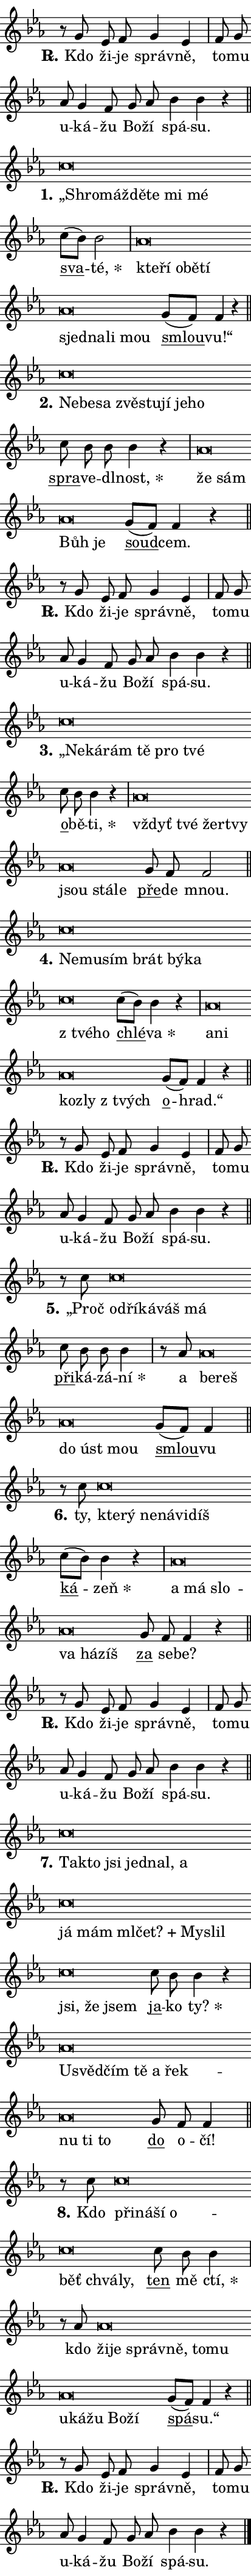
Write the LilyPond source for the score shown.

\version "2.22.1"
\header { tagline = "" }
\paper {
  indent = 0\cm
  top-margin = 0\cm
  right-margin = 0\cm
  bottom-margin = 0\cm
  left-margin = 0\cm
  paper-width = 7\cm
  page-breaking = #ly:one-page-breaking
  system-system-spacing.basic-distance = #11
  score-system-spacing.basic-distance = #11
  ragged-last = ##f
}


%% Author: Thomas Morley
%% https://lists.gnu.org/archive/html/lilypond-user/2020-05/msg00002.html
#(define (line-position grob)
"Returns position of @var[grob} in current system:
   @code{'start}, if at first time-step
   @code{'end}, if at last time-step
   @code{'middle} otherwise
"
  (let* ((col (ly:item-get-column grob))
         (ln (ly:grob-object col 'left-neighbor))
         (rn (ly:grob-object col 'right-neighbor))
         (col-to-check-left (if (ly:grob? ln) ln col))
         (col-to-check-right (if (ly:grob? rn) rn col))
         (break-dir-left
           (and
             (ly:grob-property col-to-check-left 'non-musical #f)
             (ly:item-break-dir col-to-check-left)))
         (break-dir-right
           (and
             (ly:grob-property col-to-check-right 'non-musical #f)
             (ly:item-break-dir col-to-check-right))))
        (cond ((eqv? 1 break-dir-left) 'start)
              ((eqv? -1 break-dir-right) 'end)
              (else 'middle))))

#(define (tranparent-at-line-position vctor)
  (lambda (grob)
  "Relying on @code{line-position} select the relevant enry from @var{vctor}.
Used to determine transparency,"
    (case (line-position grob)
      ((end) (not (vector-ref vctor 0)))
      ((middle) (not (vector-ref vctor 1)))
      ((start) (not (vector-ref vctor 2))))))

noteHeadBreakVisibility =
#(define-music-function (break-visibility)(vector?)
"Makes @code{NoteHead}s transparent relying on @var{break-visibility}"
#{
  \override NoteHead.transparent =
    #(tranparent-at-line-position break-visibility)
#})

#(define delete-ledgers-for-transparent-note-heads
  (lambda (grob)
    "Reads whether a @code{NoteHead} is transparent.
If so this @code{NoteHead} is removed from @code{'note-heads} from
@var{grob}, which is supposed to be @code{LedgerLineSpanner}.
As a result ledgers are not printed for this @code{NoteHead}"
    (let* ((nhds-array (ly:grob-object grob 'note-heads))
           (nhds-list
             (if (ly:grob-array? nhds-array)
                 (ly:grob-array->list nhds-array)
                 '()))
           ;; Relies on the transparent-property being done before
           ;; Staff.LedgerLineSpanner.after-line-breaking is executed.
           ;; This is fragile ...
           (to-keep
             (remove
               (lambda (nhd)
                 (ly:grob-property nhd 'transparent #f))
               nhds-list)))
      ;; TODO find a better method to iterate over grob-arrays, similiar
      ;; to filter/remove etc for lists
      ;; For now rebuilt from scratch
      (set! (ly:grob-object grob 'note-heads)  '())
      (for-each
        (lambda (nhd)
          (ly:pointer-group-interface::add-grob grob 'note-heads nhd))
        to-keep))))

hideNotes = {
  \noteHeadBreakVisibility #begin-of-line-visible
}
unHideNotes = {
  \noteHeadBreakVisibility #all-visible
}

% work-around for resetting accidentals
% https://lilypond.org/doc/v2.23/Documentation/notation/displaying-rhythms#unmetered-music
cadenzaMeasure = {
  \cadenzaOff
  \partial 1024 s1024
  \cadenzaOn
}

#(define-markup-command (accent layout props text) (markup?)
  "Underline accented syllable"
  (interpret-markup layout props
    #{\markup \override #'(offset . 4.3) \underline { #text }#}))

responsum = \markup \concat {
  "R" \hspace #-1.05 \path #0.1 #'((moveto 0 0.07) (lineto 0.9 0.8)) \hspace #0.05 "."
}

\layout {
    \context {
        \Staff
        \remove "Time_signature_engraver"
        \override LedgerLineSpanner.after-line-breaking = #delete-ledgers-for-transparent-note-heads
    }
    \context {
        \Voice {
            \override NoteHead.output-attributes = #'((class . "notehead"))
            \override Hairpin.height = #0.55
        }
    }
    \context {
        \Lyrics {
            \override StanzaNumber.output-attributes = #'((class . "stanzanumber"))
            \override LyricSpace.minimum-distance = #0.9
            \override LyricText.font-name = #"TeX Gyre Schola"
            \override LyricText.font-size = 1
            \override StanzaNumber.font-name = #"TeX Gyre Schola Bold"
            \override StanzaNumber.font-size = 1
        }
    }
}

% magnetic-lyrics.ily
%
%   written by
%     Jean Abou Samra <jean@abou-samra.fr>
%     Werner Lemberg <wl@gnu.org>
%
%   adapted by
%     Jiri Hon <jiri.hon@gmail.com>
%
% Version 2022-Apr-15

% https://www.mail-archive.com/lilypond-user@gnu.org/msg149350.html

#(define (Left_hyphen_pointer_engraver context)
   "Collect syllable-hyphen-syllable occurrences in lyrics and store
them in properties.  This engraver only looks to the left.  For
example, if the lyrics input is @code{foo -- bar}, it does the
following.

@itemize @bullet
@item
Set the @code{text} property of the @code{LyricHyphen} grob between
@q{foo} and @q{bar} to @code{foo}.

@item
Set the @code{left-hyphen} property of the @code{LyricText} grob with
text @q{foo} to the @code{LyricHyphen} grob between @q{foo} and
@q{bar}.
@end itemize

Use this auxiliary engraver in combination with the
@code{lyric-@/text::@/apply-@/magnetic-@/offset!} hook."
   (let ((hyphen #f)
         (text #f))
     (make-engraver
      (acknowledgers
       ((lyric-syllable-interface engraver grob source-engraver)
        (set! text grob)))
      (end-acknowledgers
       ((lyric-hyphen-interface engraver grob source-engraver)
        ;(when (not (grob::has-interface grob 'lyric-space-interface))
          (set! hyphen grob)));)
      ((stop-translation-timestep engraver)
       (when (and text hyphen)
         (ly:grob-set-object! text 'left-hyphen hyphen))
       (set! text #f)
       (set! hyphen #f)))))

#(define (lyric-text::apply-magnetic-offset! grob)
   "If the space between two syllables is less than the value in
property @code{LyricText@/.details@/.squash-threshold}, move the right
syllable to the left so that it gets concatenated with the left
syllable.

Use this function as a hook for
@code{LyricText@/.after-@/line-@/breaking} if the
@code{Left_@/hyphen_@/pointer_@/engraver} is active."
   (let ((hyphen (ly:grob-object grob 'left-hyphen #f)))
     (when hyphen
       (let ((left-text (ly:spanner-bound hyphen LEFT)))
         (when (grob::has-interface left-text 'lyric-syllable-interface)
           (let* ((common (ly:grob-common-refpoint grob left-text X))
                  (this-x-ext (ly:grob-extent grob common X))
                  (left-x-ext
                   (begin
                     ;; Trigger magnetism for left-text.
                     (ly:grob-property left-text 'after-line-breaking)
                     (ly:grob-extent left-text common X)))
                  ;; `delta` is the gap width between two syllables.
                  (delta (- (interval-start this-x-ext)
                            (interval-end left-x-ext)))
                  (details (ly:grob-property grob 'details))
                  (threshold (assoc-get 'squash-threshold details 0.2)))
             (when (< delta threshold)
               (let* (;; We have to manipulate the input text so that
                      ;; ligatures crossing syllable boundaries are not
                      ;; disabled.  For languages based on the Latin
                      ;; script this is essentially a beautification.
                      ;; However, for non-Western scripts it can be a
                      ;; necessity.
                      (lt (ly:grob-property left-text 'text))
                      (rt (ly:grob-property grob 'text))
                      (is-space (grob::has-interface hyphen 'lyric-space-interface))
                      (space (if is-space " " ""))
                      (space-markup (grob-interpret-markup grob " "))
                      (space-size (interval-length (ly:stencil-extent space-markup X)))
                      (extra-delta (if is-space space-size 0))
                      ;; Append new syllable.
                      (ltrt-space (if (and (string? lt) (string? rt))
                                (string-append lt space rt)
                                (make-concat-markup (list lt space rt))))
                      ;; Right-align `ltrt` to the right side.
                      (ltrt-space-markup (grob-interpret-markup
                               grob
                               (make-translate-markup
                                (cons (interval-length this-x-ext) 0)
                                (make-right-align-markup ltrt-space)))))
                 (begin
                   ;; Don't print `left-text`.
                   (ly:grob-set-property! left-text 'stencil #f)
                   ;; Set text and stencil (which holds all collected
                   ;; syllables so far) and shift it to the left.
                   (ly:grob-set-property! grob 'text ltrt-space)
                   (ly:grob-set-property! grob 'stencil ltrt-space-markup)
                   (ly:grob-translate-axis! grob (- (- delta extra-delta)) X))))))))))


#(define (lyric-hyphen::displace-bounds-first grob)
   ;; Make very sure this callback isn't triggered too early.
   (let ((left (ly:spanner-bound grob LEFT))
         (right (ly:spanner-bound grob RIGHT)))
     (ly:grob-property left 'after-line-breaking)
     (ly:grob-property right 'after-line-breaking)
     (ly:lyric-hyphen::print grob)))

squashThreshold = #0.4

\layout {
  \context {
    \Lyrics
    \consists #Left_hyphen_pointer_engraver
    \override LyricText.after-line-breaking =
      #lyric-text::apply-magnetic-offset!
    \override LyricHyphen.stencil = #lyric-hyphen::displace-bounds-first
    \override LyricText.details.squash-threshold = \squashThreshold
    \override LyricHyphen.minimum-distance = 0
    \override LyricHyphen.minimum-length = \squashThreshold
  }
}

squash = \override LyricText.details.squash-threshold = 9999
unSquash = \override LyricText.details.squash-threshold = \squashThreshold

left = \override LyricText.self-alignment-X = #LEFT
unLeft = \revert LyricText.self-alignment-X

starOffset = #(lambda (grob) 
                (let ((x_offset (ly:self-alignment-interface::aligned-on-x-parent grob)))
                  (if (= x_offset 0) 0 (+ x_offset 1.2))))

star = #(define-music-function (syllable)(string?)
"Append star separator at the end of a syllable"
#{
  \once \override LyricText.X-offset = #starOffset
  \lyricmode { \markup {
    #syllable
    \override #'((font-name . "TeX Gyre Schola Bold")) \hspace #0.2 \lower #0.65 \larger "*"
  } }
#})

starAccent = #(define-music-function (syllable)(string?)
"Append star separator at the end of a syllable and make accent"
#{
  \once \override LyricText.X-offset = #starOffset
  \lyricmode { \markup {
    \accent #syllable
    \override #'((font-name . "TeX Gyre Schola Bold")) \hspace #0.2 \lower #0.65 \larger "*"
  } }
#})

breath = #(define-music-function (syllable)(string?)
"Append breathing indicator at the end of a syllable"
#{
  \lyricmode { \markup { #syllable "+" } }
#})

optionalBreath = #(define-music-function (syllable)(string?)
"Append optional breathing indicator at the end of a syllable"
#{
  \lyricmode { \markup { #syllable "(+)" } }
#})


\score {
    <<
        \new Voice = "melody" { \cadenzaOn \key es \major \relative { r8 g' es f g4 es \cadenzaMeasure \bar "|" f8 g \bar "" as g4 f8 \bar "" g as \bar "" bes4 bes r \cadenzaMeasure \bar "||" \break }
\relative { c''\breve*1/16 \hideNotes \breve*1/16 \bar "" \breve*1/16 \bar "" \breve*1/16 \bar "" \breve*1/16 \breve*1/16 \bar "" \unHideNotes \bar "" c8[( bes)] bes2 \cadenzaMeasure \bar "|" as\breve*1/16 \hideNotes \breve*1/16 \bar "" \breve*1/16 \bar "" \breve*1/16 \bar "" \breve*1/16 \bar "" \breve*1/16 \bar "" \breve*1/16 \bar "" \breve*1/16 \breve*1/16 \bar "" \unHideNotes \bar "" g8[( f)] f4 r \cadenzaMeasure \bar "||" \break }
\relative { c''\breve*1/16 \hideNotes \breve*1/16 \bar "" \breve*1/16 \bar "" \breve*1/16 \bar "" \breve*1/16 \bar "" \breve*1/16 \bar "" \breve*1/16 \breve*1/16 \bar "" \unHideNotes \bar "" c8 bes bes bes4 r \cadenzaMeasure \bar "|" as\breve*1/16 \hideNotes \breve*1/16 \bar "" \breve*1/16 \breve*1/16 \bar "" \unHideNotes \bar "" g8[( f)] f4 r \cadenzaMeasure \bar "||" \break }
\relative { r8 g' es f g4 es \cadenzaMeasure \bar "|" f8 g \bar "" as g4 f8 \bar "" g as \bar "" bes4 bes r \cadenzaMeasure \bar "||" \break }
\relative { c''\breve*1/16 \hideNotes \breve*1/16 \bar "" \breve*1/16 \bar "" \breve*1/16 \bar "" \breve*1/16 \breve*1/16 \bar "" \unHideNotes \bar "" c8 bes bes4 r \cadenzaMeasure \bar "|" as\breve*1/16 \hideNotes \breve*1/16 \bar "" \breve*1/16 \bar "" \breve*1/16 \bar "" \breve*1/16 \bar "" \breve*1/16 \breve*1/16 \bar "" \unHideNotes \bar "" g8 f f2 \cadenzaMeasure \bar "||" \break }
\relative { c''\breve*1/16 \hideNotes \breve*1/16 \bar "" \breve*1/16 \bar "" \breve*1/16 \bar "" \breve*1/16 \bar "" \breve*1/16 \bar "" \breve*1/16 \breve*1/16 \bar "" \unHideNotes \bar "" c8[( bes)] bes4 r \cadenzaMeasure \bar "|" as\breve*1/16 \hideNotes \breve*1/16 \bar "" \breve*1/16 \bar "" \breve*1/16 \breve*1/16 \bar "" \unHideNotes \bar "" g8[( f)] f4 r \cadenzaMeasure \bar "||" \break }
\relative { r8 g' es f g4 es \cadenzaMeasure \bar "|" f8 g \bar "" as g4 f8 \bar "" g as \bar "" bes4 bes r \cadenzaMeasure \bar "||" \break }
\relative { r8 c''8 c\breve*1/16 \hideNotes \breve*1/16 \bar "" \breve*1/16 \bar "" \breve*1/16 \breve*1/16 \bar "" \unHideNotes \bar "" c8 bes bes bes4 \cadenzaMeasure \bar "|" r8 as8 as\breve*1/16 \hideNotes \breve*1/16 \bar "" \breve*1/16 \bar "" \breve*1/16 \breve*1/16 \bar "" \unHideNotes \bar "" g8[( f)] f4 \cadenzaMeasure \bar "||" \break }
\relative { r8 c''8 c\breve*1/16 \hideNotes \breve*1/16 \bar "" \breve*1/16 \bar "" \breve*1/16 \bar "" \breve*1/16 \breve*1/16 \bar "" \unHideNotes \bar "" c8[( bes)] bes4 r \cadenzaMeasure \bar "|" as\breve*1/16 \hideNotes \breve*1/16 \bar "" \breve*1/16 \bar "" \breve*1/16 \bar "" \breve*1/16 \breve*1/16 \bar "" \unHideNotes \bar "" g8 f f4 r \cadenzaMeasure \bar "||" \break }
\relative { r8 g' es f g4 es \cadenzaMeasure \bar "|" f8 g \bar "" as g4 f8 \bar "" g as \bar "" bes4 bes r \cadenzaMeasure \bar "||" \break }
\relative { c''\breve*1/16 \hideNotes \breve*1/16 \bar "" \breve*1/16 \bar "" \breve*1/16 \bar "" \breve*1/16 \bar "" \breve*1/16 \bar "" \breve*1/16 \bar "" \breve*1/16 \bar "" \breve*1/16 \bar "" \breve*1/16 \bar "" \breve*1/16 \bar "" \breve*1/16 \bar "" \breve*1/16 \bar "" \breve*1/16 \breve*1/16 \bar "" \unHideNotes \bar "" c8 bes bes4 r \cadenzaMeasure \bar "|" as\breve*1/16 \hideNotes \breve*1/16 \bar "" \breve*1/16 \bar "" \breve*1/16 \bar "" \breve*1/16 \bar "" \breve*1/16 \bar "" \breve*1/16 \bar "" \breve*1/16 \breve*1/16 \bar "" \unHideNotes \bar "" g8 f f4 \cadenzaMeasure \bar "||" \break }
\relative { r8 c''8 c\breve*1/16 \hideNotes \breve*1/16 \bar "" \breve*1/16 \bar "" \breve*1/16 \bar "" \breve*1/16 \bar "" \breve*1/16 \breve*1/16 \bar "" \unHideNotes \bar "" c8 bes bes4 \cadenzaMeasure \bar "|" r8 as8 as\breve*1/16 \hideNotes \breve*1/16 \bar "" \breve*1/16 \bar "" \breve*1/16 \bar "" \breve*1/16 \bar "" \breve*1/16 \bar "" \breve*1/16 \bar "" \breve*1/16 \bar "" \breve*1/16 \bar "" \breve*1/16 \breve*1/16 \bar "" \unHideNotes \bar "" g8[( f)] f4 r \cadenzaMeasure \bar "||" \break }
\relative { r8 g' es f g4 es \cadenzaMeasure \bar "|" f8 g \bar "" as g4 f8 \bar "" g as \bar "" bes4 bes r \cadenzaMeasure \bar "||" \break } \bar "|." }
        \new Lyrics \lyricsto "melody" { \lyricmode { \set stanza = \responsum
Kdo ži -- je správ -- ně, to -- mu u -- ká -- žu Bo -- ží spá -- su.
\set stanza = "1."
\left „Shro -- \squash máž -- dě -- te mi mé \unLeft \unSquash \markup \accent sva -- \star té, \left kte -- \squash ří o -- bě -- tí sjed -- na -- li mou \unLeft \unSquash \markup \accent smlou -- vu!“
\set stanza = "2."
\left Ne -- \squash be -- sa zvě -- stu -- jí je -- ho \unLeft \unSquash \markup \accent spra -- ve -- dl -- \star nost, \left že \squash sám Bůh je \unLeft \unSquash \markup \accent soud -- cem.
\set stanza = \responsum
Kdo ži -- je správ -- ně, to -- mu u -- ká -- žu Bo -- ží spá -- su.
\set stanza = "3."
\left „Ne -- \squash ká -- rám tě pro tvé \unLeft \unSquash \markup \accent o -- bě -- \star ti, \left vždyť \squash tvé žer -- tvy jsou stá -- le \unLeft \unSquash \markup \accent pře -- de mnou.
\set stanza = "4."
\left Ne -- \squash mu -- sím brát bý -- ka "z tvé" -- ho \unLeft \unSquash \markup \accent chlé -- \star va \left a -- \squash ni koz -- ly "z tvých" \unLeft \unSquash \markup \accent o -- hrad.“
\set stanza = \responsum
Kdo ži -- je správ -- ně, to -- mu u -- ká -- žu Bo -- ží spá -- su.
\set stanza = "5."
„Proč \left od -- \squash ří -- ká -- váš má \unLeft \unSquash \markup \accent při -- ká -- zá -- \star ní a \left be -- \squash reš do úst mou \unLeft \unSquash \markup \accent smlou -- vu
\set stanza = "6."
ty, \left kte -- \squash rý ne -- ná -- vi -- díš \unLeft \unSquash \markup \accent ká -- \star zeň \left a \squash má slo -- va há -- zíš \unLeft \unSquash \markup \accent za se -- be?
\set stanza = \responsum
Kdo ži -- je správ -- ně, to -- mu u -- ká -- žu Bo -- ží spá -- su.
\set stanza = "7."
\left Tak -- \squash to jsi jed -- nal, a já mám ml -- \breath "čet?" My -- slil jsi, že jsem \unLeft \unSquash \markup \accent ja -- ko \star ty? \left U -- \squash svěd -- čím tě a řek -- nu ti to \unLeft \unSquash \markup \accent do o -- čí!
\set stanza = "8."
Kdo \left při -- \squash ná -- ší o -- běť chvá -- ly, \unLeft \unSquash \markup \accent ten mě \star ctí, kdo \left ži -- \squash je správ -- ně, to -- mu u -- ká -- žu Bo -- ží \unLeft \unSquash \markup \accent spá -- su.“
\set stanza = \responsum
Kdo ži -- je správ -- ně, to -- mu u -- ká -- žu Bo -- ží spá -- su. } }
    >>
    \layout {}
}
